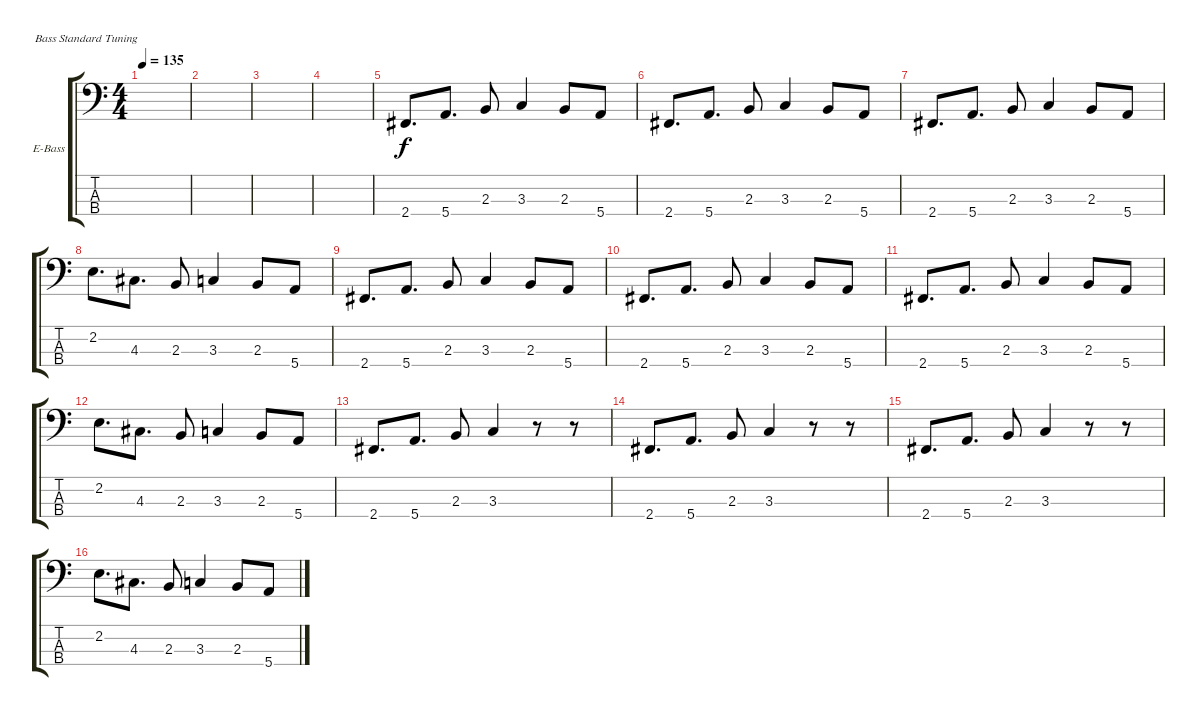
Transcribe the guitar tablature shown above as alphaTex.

\defaultSystemsLayout 4
\bracketExtendMode groupsimilarinstruments
\firstSystemTrackNameOrientation horizontal
\otherSystemsTrackNameOrientation horizontal
\track ("O`Malley" "E-Bass") {instrument electricbassfinger}
\staff {score tabs}
\tuning (G2 D2 A1 E1)
\ts (4 4)
\tempo 135
\clef f4
\ks c
|
|
|
|
2.4.8{d} 5.4.8{d} 2.3.8 3.3.4 2.3.8 5.4.8 |
2.4.8{d} 5.4.8{d} 2.3.8 3.3.4 2.3.8 5.4.8 |
2.4.8{d} 5.4.8{d} 2.3.8 3.3.4 2.3.8 5.4.8 |
2.2.8{d} 4.3.8{d} 2.3.8 3.3.4 2.3.8 5.4.8 |
2.4.8{d} 5.4.8{d} 2.3.8 3.3.4 2.3.8 5.4.8 |
2.4.8{d} 5.4.8{d} 2.3.8 3.3.4 2.3.8 5.4.8 |
2.4.8{d} 5.4.8{d} 2.3.8 3.3.4 2.3.8 5.4.8 |
2.2.8{d} 4.3.8{d} 2.3.8 3.3.4 2.3.8 5.4.8 |
2.4.8{d} 5.4.8{d} 2.3.8 3.3.4 r.8 r.8 |
2.4.8{d} 5.4.8{d} 2.3.8 3.3.4 r.8 r.8 |
2.4.8{d} 5.4.8{d} 2.3.8 3.3.4 r.8 r.8 |
2.2.8{d} 4.3.8{d} 2.3.8 3.3.4 2.3.8 5.4.8
